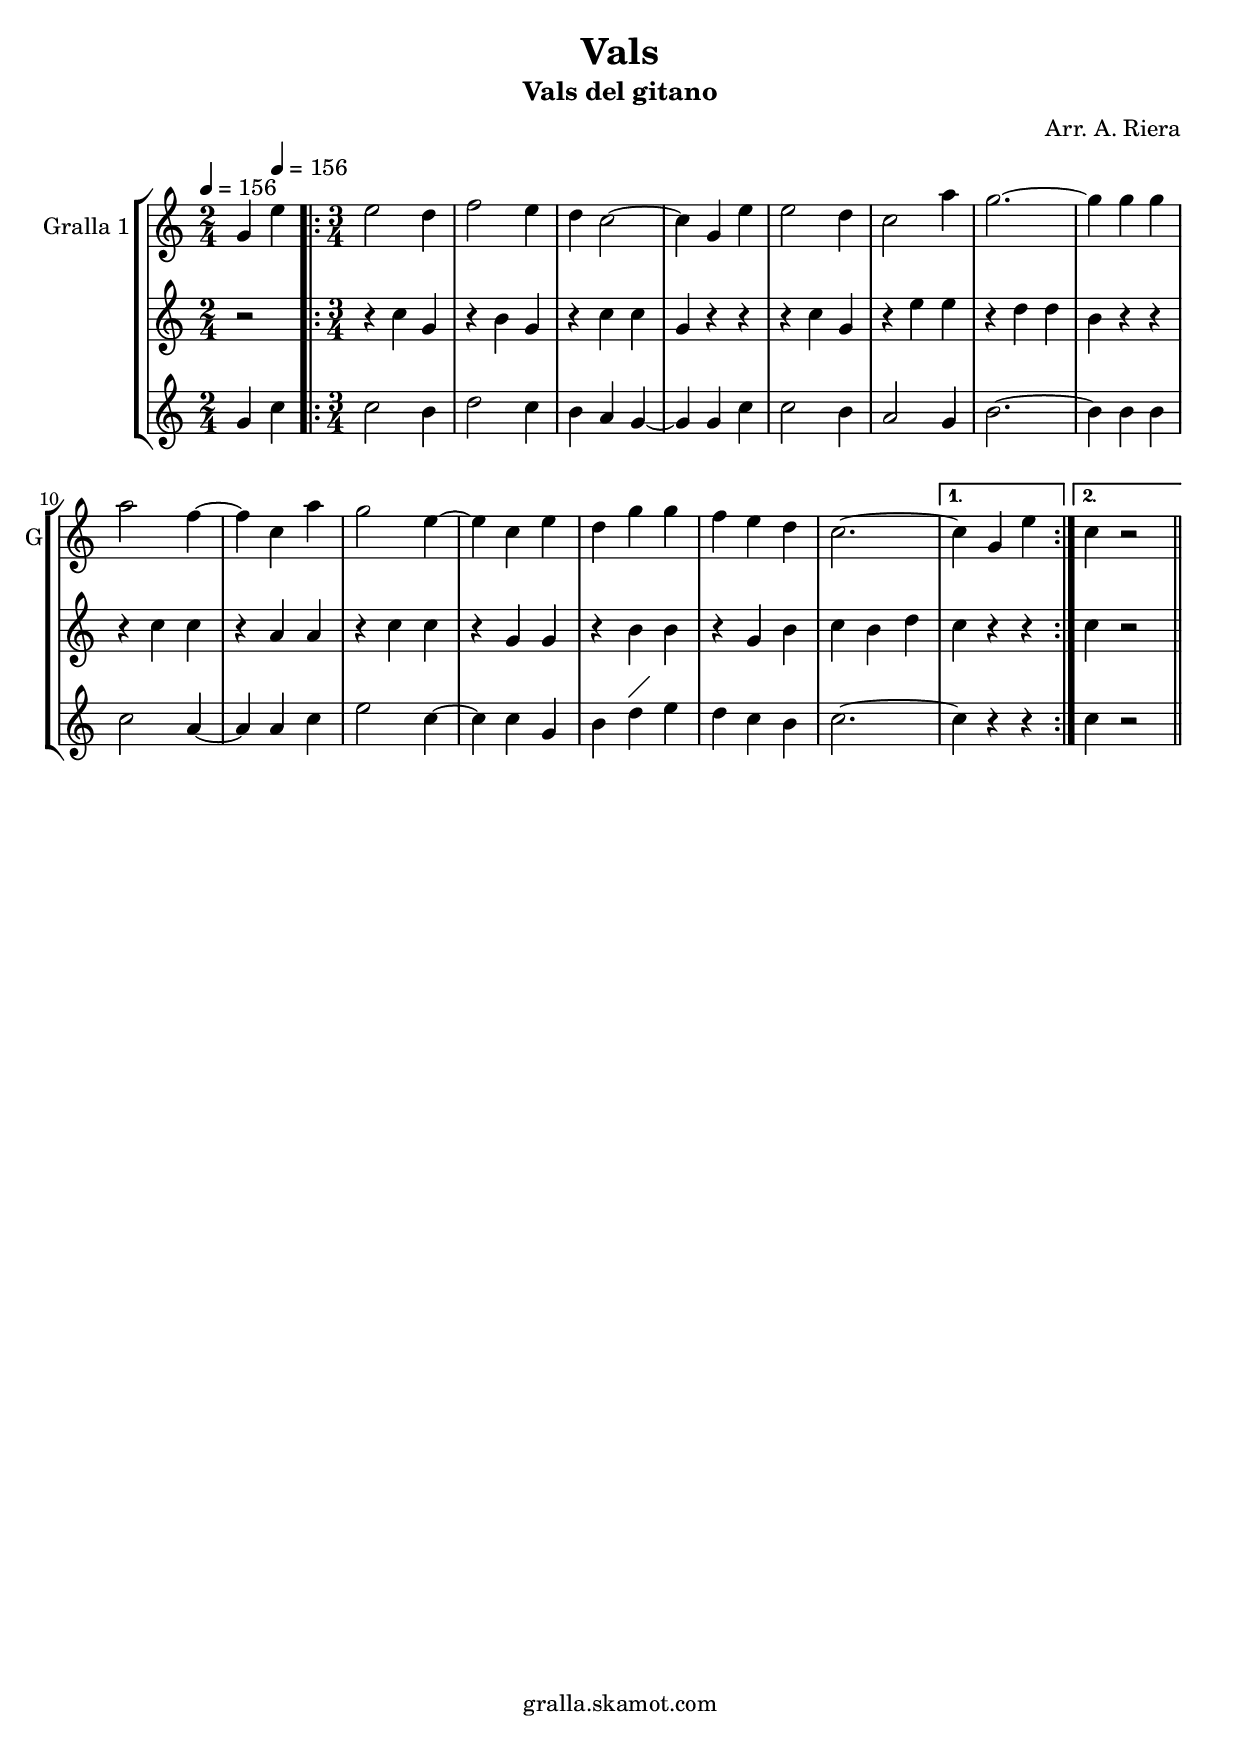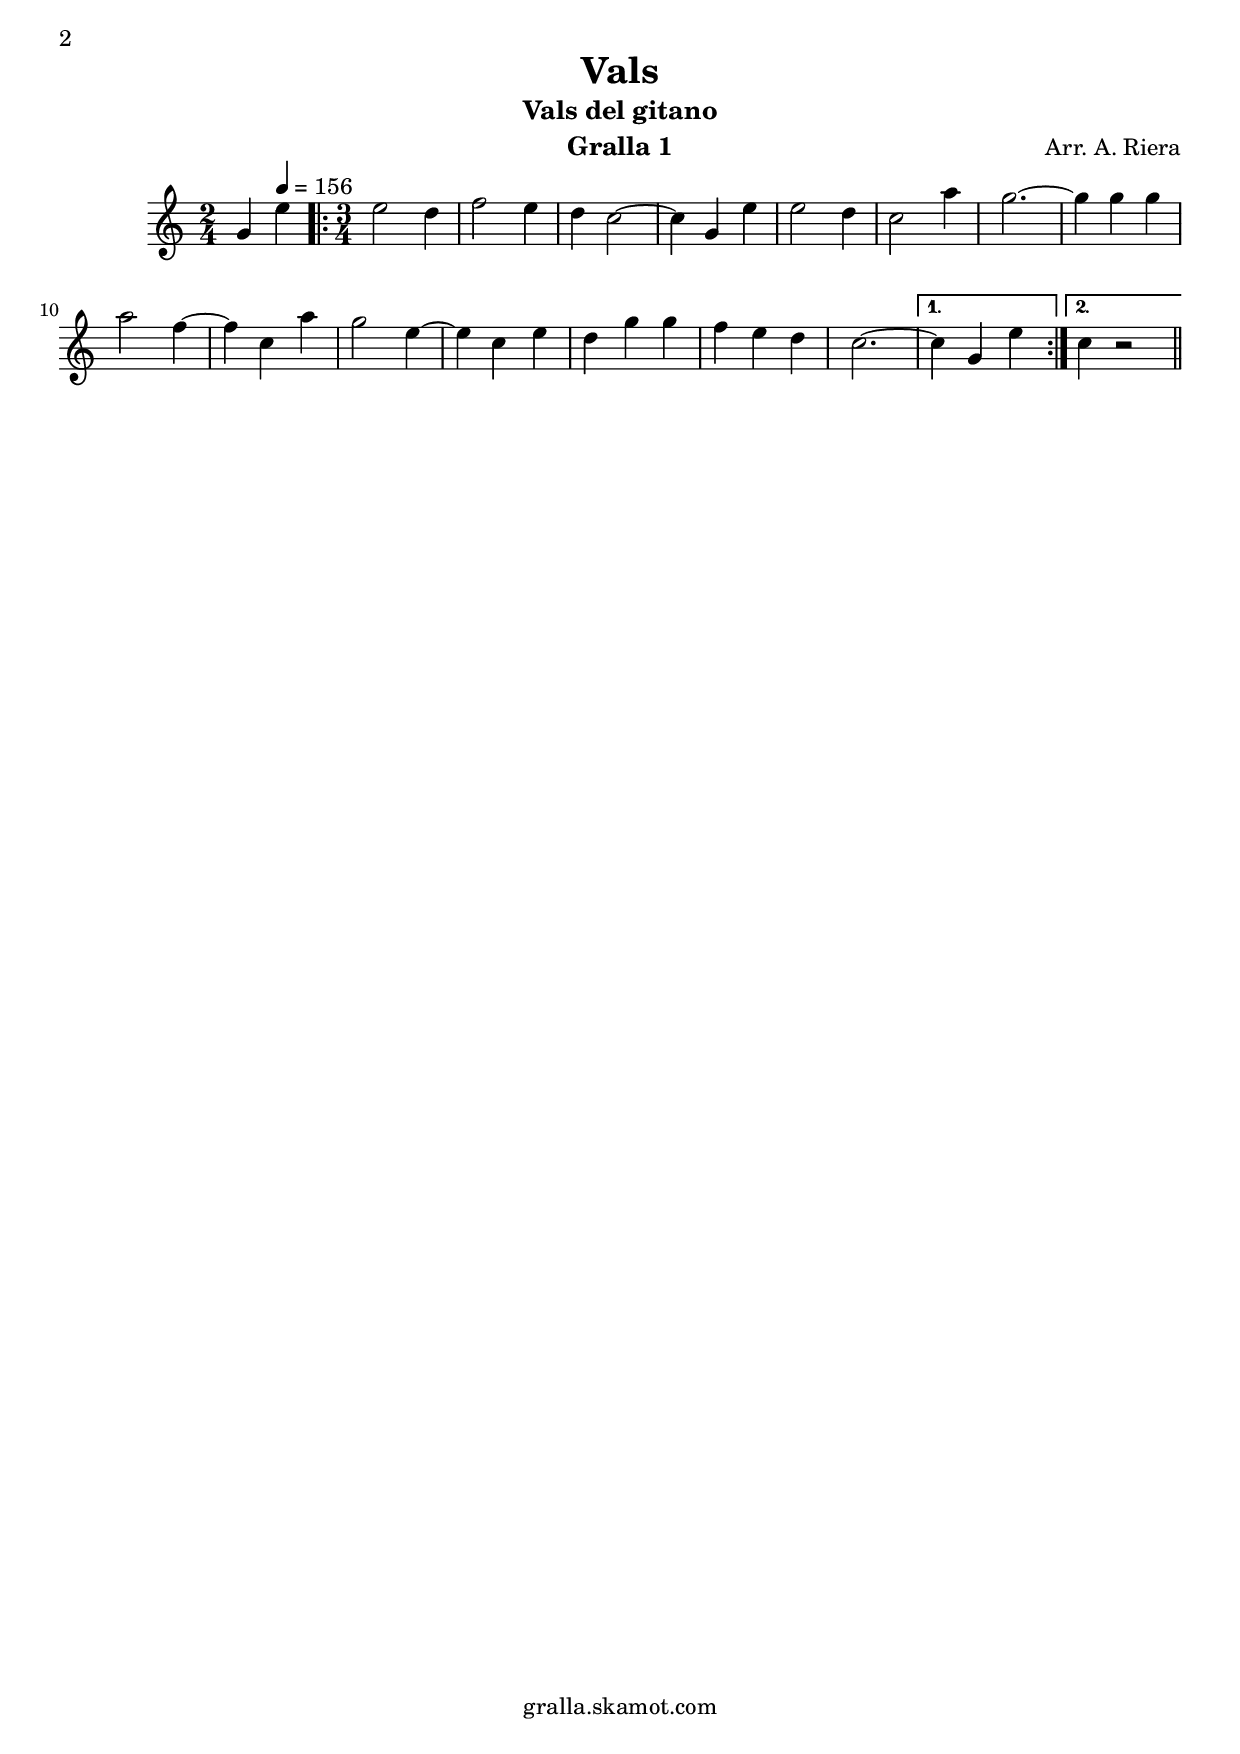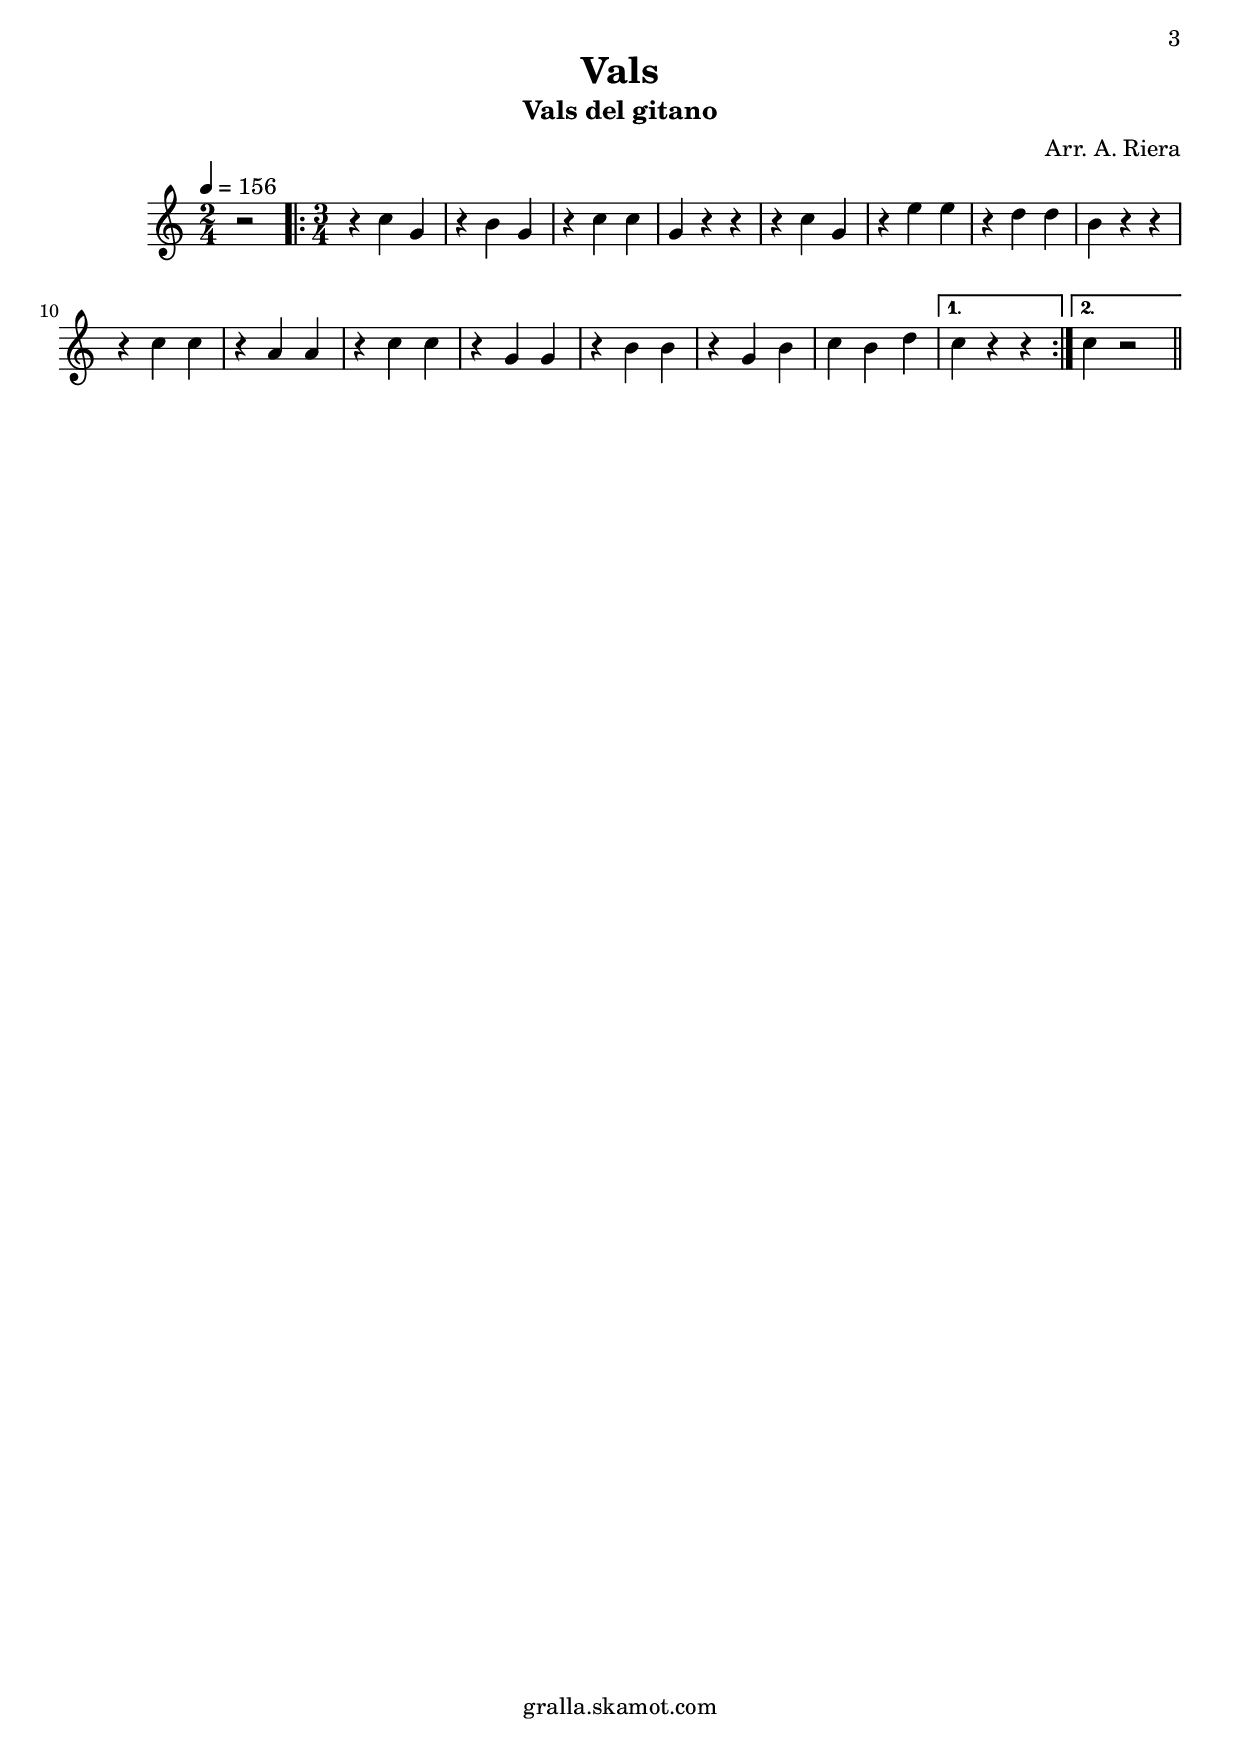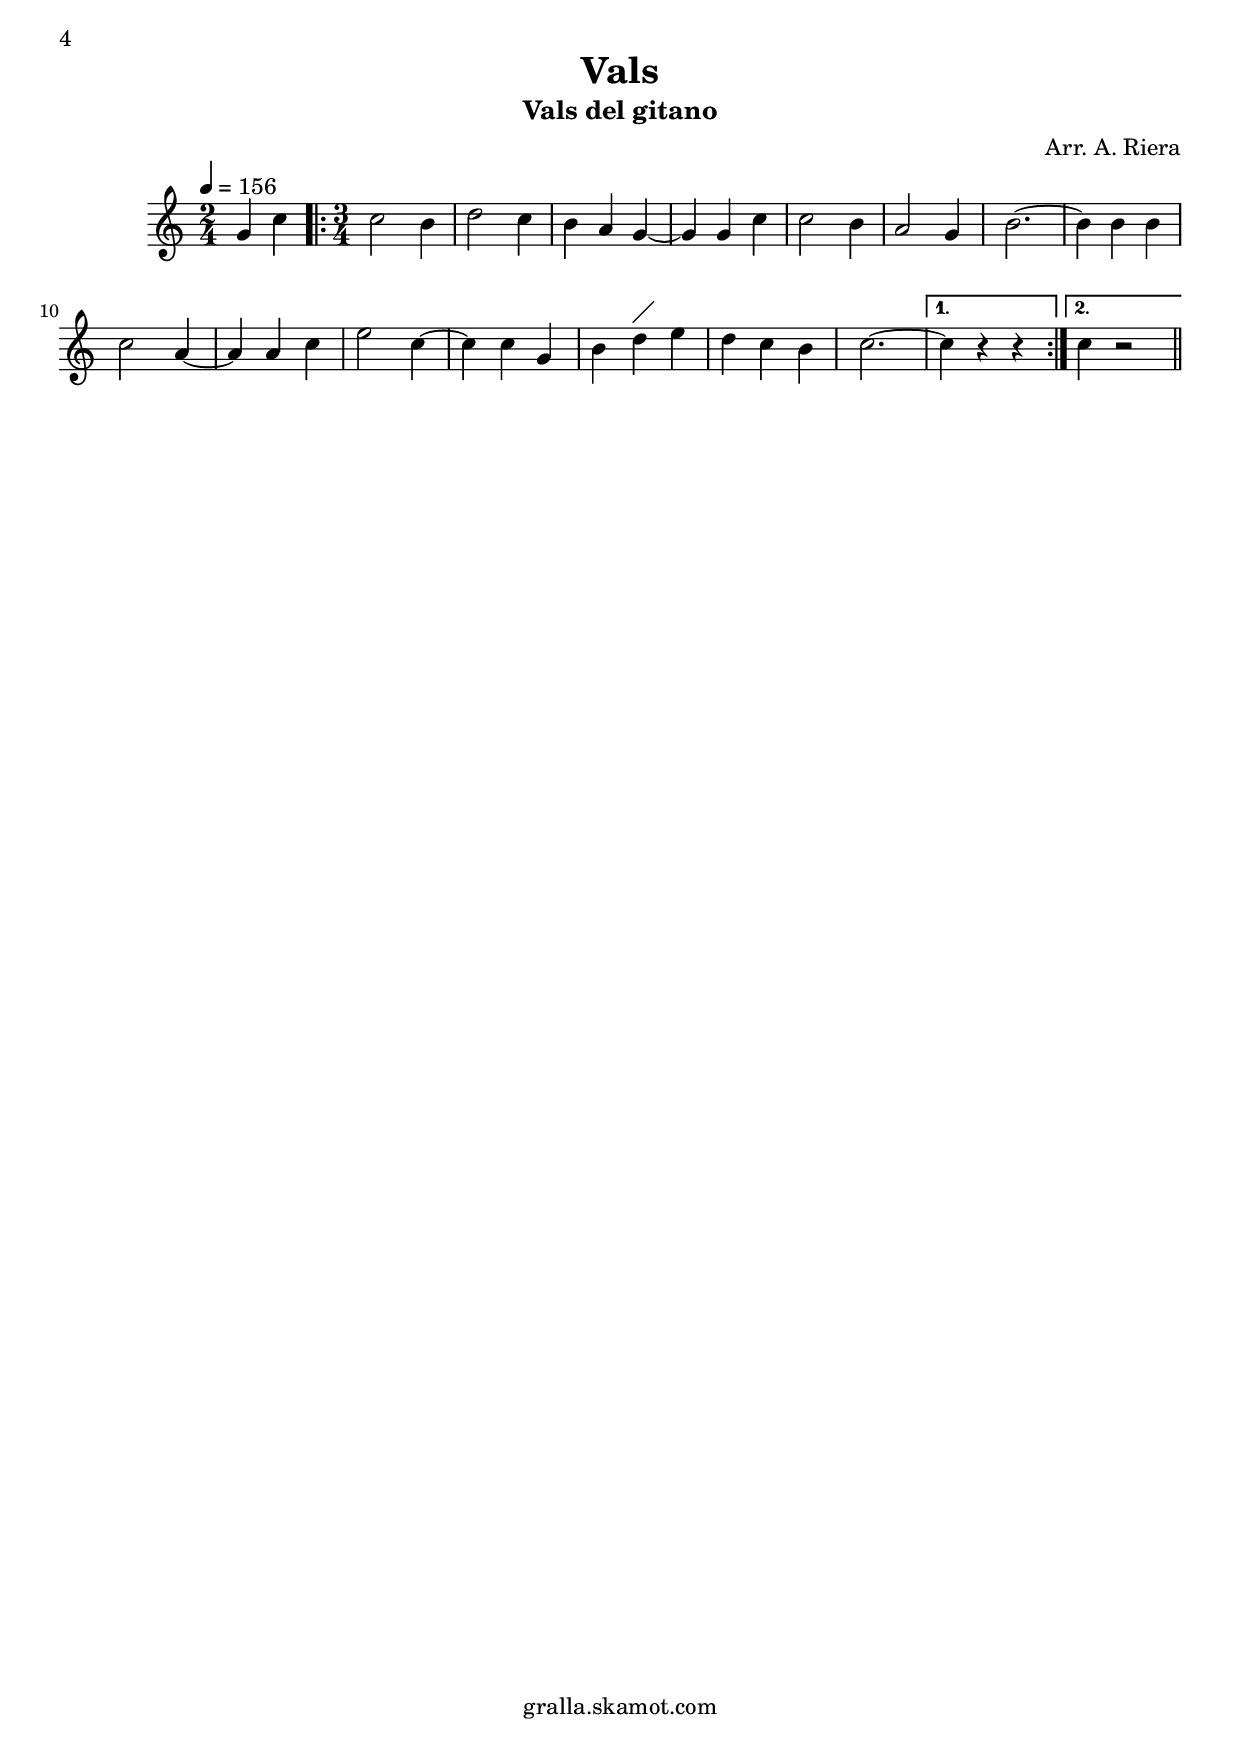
\version "2.16.2"

\header {
  dedication=""
  title="Vals"
  subtitle="Vals del gitano"
  subsubtitle=""
  poet=""
  meter=""
  piece=""
  composer="Arr. A. Riera"
  arranger=""
  opus=""
  instrument=""
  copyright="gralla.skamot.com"
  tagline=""
}

liniaroAa =
\relative g'
{
  \clef treble
  \key c \major
  \time 2/4
  g4 \tempo 4 = 156 e'  |
  \time 3/4   \repeat volta 2 { e2 d4  |
  f2 e4  |
  d4 c2 ~  |
  %05
  c4 g e'  |
  e2 d4  |
  c2 a'4  |
  g2. ~  |
  g4 g g  |
  %10
  a2 f4 ~  |
  f4 c a'  |
  g2 e4 ~  |
  e4 c e  |
  d4 g g  |
  %15
  f4 e d  |
  c2. ~ }
  \alternative { { c4 g e' }
  { c4  r2 } } \bar "||" % kompletite
}

liniaroAb =
\relative c''
{
  \tempo 4 = 156
  \clef treble
  \key c \major
  \time 2/4
  r2  |
  \time 3/4   \repeat volta 2 { r4 c g  |
  r4 b g  |
  r4 c c  |
  %05
  g4 r r  |
  r4 c g  |
  r4 e' e  |
  r4 d d  |
  b4 r r  |
  %10
  r4 c c  |
  r4 a a  |
  r4 c c  |
  r4 g g  |
  r4 b b  |
  %15
  r4 g b  |
  c4 b d }
  \alternative { { c4 r r }
  { c4 r2 } } \bar "||" % kompletite
}

liniaroAc =
\relative g'
{
  \tempo 4 = 156
  \clef treble
  \key c \major
  \time 2/4
  g4 c  |
  \time 3/4   \repeat volta 2 { c2 b4  |
  d2 c4  |
  b4 a g ~  |
  %05
  g4 g c  |
  c2 b4  |
  a2 g4  |
  b2. ~  |
  b4 b b  |
  %10
  c2 a4 ~  |
  a4 a c  |
  e2 c4 ~  |
  c4 c g  |
  b4 d ^\markup {\draw-line #'(2 . 2)} e  |
  %15
  d4 c b  |
  c2. ~ }
  \alternative { { c4 r r }
  { c4  r2 } } \bar "||" % kompletite
}

\bookpart {
  \score {
    \new StaffGroup {
      \override Score.RehearsalMark.self-alignment-X = #LEFT
      <<
        \new Staff \with {instrumentName = #"Gralla 1" shortInstrumentName = #"G"} \liniaroAa
        \new Staff \with {instrumentName = #"" shortInstrumentName = #" "} \liniaroAb
        \new Staff \with {instrumentName = #"" shortInstrumentName = #" "} \liniaroAc
      >>
    }
    \layout {}
  }
  \score { \unfoldRepeats
    \new StaffGroup {
      \override Score.RehearsalMark.self-alignment-X = #LEFT
      <<
        \new Staff \with {instrumentName = #"Gralla 1" shortInstrumentName = #"G"} \liniaroAa
        \new Staff \with {instrumentName = #"" shortInstrumentName = #" "} \liniaroAb
        \new Staff \with {instrumentName = #"" shortInstrumentName = #" "} \liniaroAc
      >>
    }
    \midi {
      \set Staff.midiInstrument = "oboe"
      \set DrumStaff.midiInstrument = "drums"
    }
  }
}

\bookpart {
  \header {instrument="Gralla 1"}
  \score {
    \new StaffGroup {
      \override Score.RehearsalMark.self-alignment-X = #LEFT
      <<
        \new Staff \liniaroAa
      >>
    }
    \layout {}
  }
  \score { \unfoldRepeats
    \new StaffGroup {
      \override Score.RehearsalMark.self-alignment-X = #LEFT
      <<
        \new Staff \liniaroAa
      >>
    }
    \midi {
      \set Staff.midiInstrument = "oboe"
      \set DrumStaff.midiInstrument = "drums"
    }
  }
}

\bookpart {
  \header {instrument=""}
  \score {
    \new StaffGroup {
      \override Score.RehearsalMark.self-alignment-X = #LEFT
      <<
        \new Staff \liniaroAb
      >>
    }
    \layout {}
  }
  \score { \unfoldRepeats
    \new StaffGroup {
      \override Score.RehearsalMark.self-alignment-X = #LEFT
      <<
        \new Staff \liniaroAb
      >>
    }
    \midi {
      \set Staff.midiInstrument = "oboe"
      \set DrumStaff.midiInstrument = "drums"
    }
  }
}

\bookpart {
  \header {instrument=""}
  \score {
    \new StaffGroup {
      \override Score.RehearsalMark.self-alignment-X = #LEFT
      <<
        \new Staff \liniaroAc
      >>
    }
    \layout {}
  }
  \score { \unfoldRepeats
    \new StaffGroup {
      \override Score.RehearsalMark.self-alignment-X = #LEFT
      <<
        \new Staff \liniaroAc
      >>
    }
    \midi {
      \set Staff.midiInstrument = "oboe"
      \set DrumStaff.midiInstrument = "drums"
    }
  }
}

